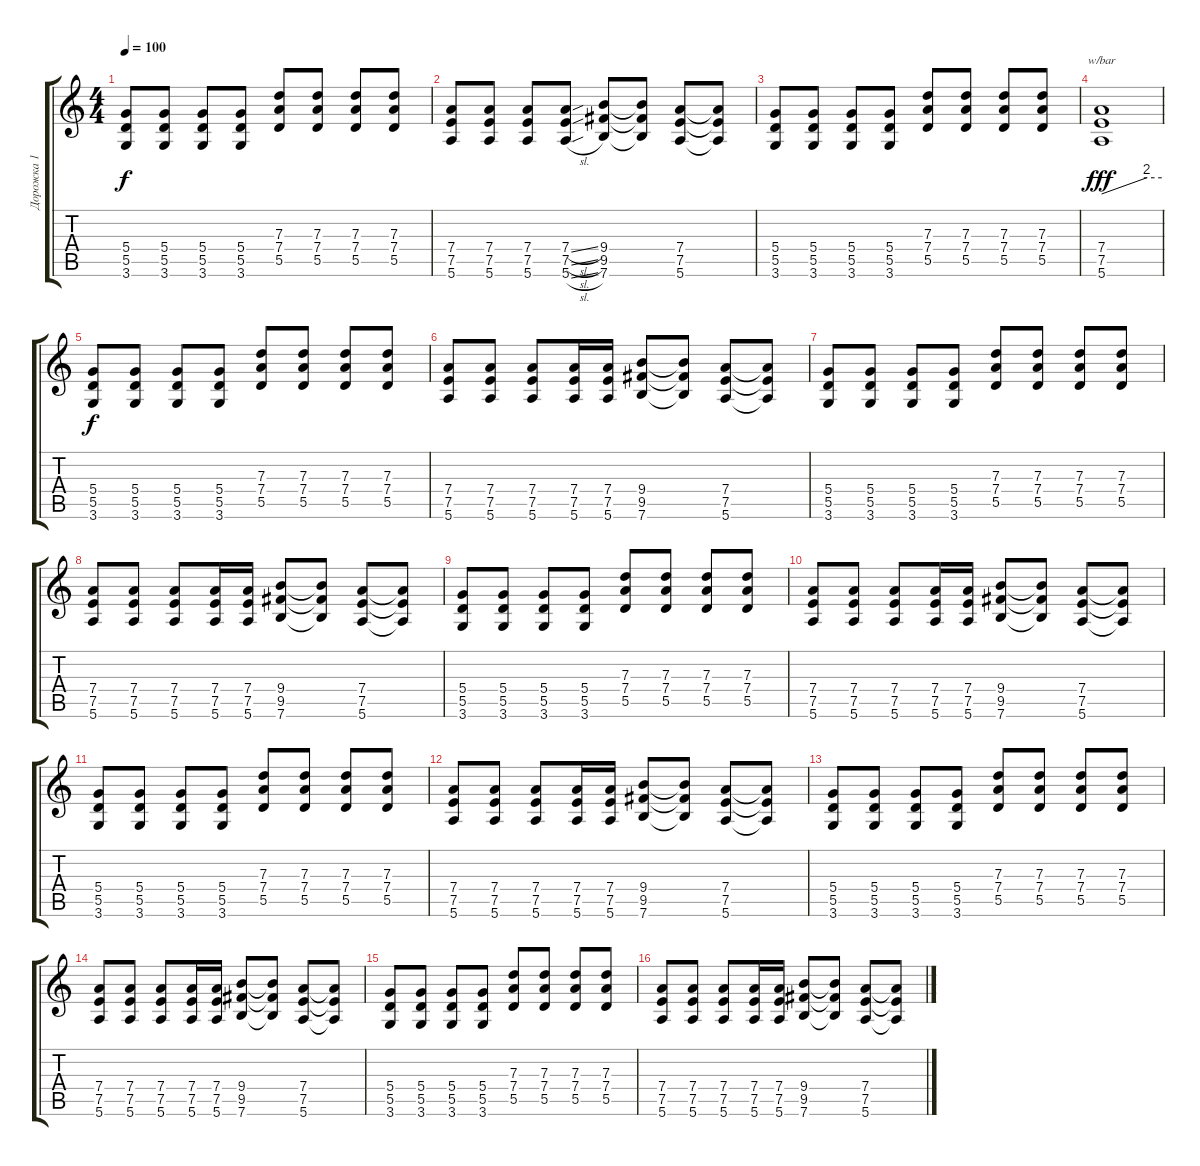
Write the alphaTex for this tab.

\track ("Дорожка 1" "Дорожка 1") {instrument distortionguitar}
\staff {score tabs}
\tuning (E4 B3 G3 D3 A2 E2) {hide}
\ts (4 4)
\tempo 100
\clef g2
\ks c
(5.4 5.5 3.6).8{dy f} (5.4 5.5 3.6).8 (5.4 5.5 3.6).8 (5.4 5.5 3.6).8 (7.3 7.4 5.5).8 (7.3 7.4 5.5).8 (7.3 7.4 5.5).8 (7.3 7.4 5.5).8 |
(7.4 7.5 5.6).8 (7.4 7.5 5.6).8 (7.4 7.5 5.6).8 (7.4{sl} 7.5{sl} 5.6{sl}).8 (9.4 9.5 7.6).8 (9.4{t} 9.5{t} 7.6{t}).8 (7.4 7.5 5.6).8 (7.4{t} 7.5{t} 5.6{t}).8 |
(5.4 5.5 3.6).8 (5.4 5.5 3.6).8 (5.4 5.5 3.6).8 (5.4 5.5 3.6).8 (7.3 7.4 5.5).8 (7.3 7.4 5.5).8 (7.3 7.4 5.5).8 (7.3 7.4 5.5).8 |
(7.4 7.5 5.6).1{tbe (custom default 0 0 45 8 60 8) dy fff} |
(5.4 5.5 3.6).8{dy f} (5.4 5.5 3.6).8 (5.4 5.5 3.6).8 (5.4 5.5 3.6).8 (7.3 7.4 5.5).8 (7.3 7.4 5.5).8 (7.3 7.4 5.5).8 (7.3 7.4 5.5).8 |
(7.4 7.5 5.6).8 (7.4 7.5 5.6).8 (7.4 7.5 5.6).8 (7.4 7.5 5.6).16 (7.4 7.5 5.6).16 (9.4 9.5 7.6).8 (9.4{t} 9.5{t} 7.6{t}).8 (7.4 7.5 5.6).8 (7.4{t} 7.5{t} 5.6{t}).8 |
(5.4 5.5 3.6).8 (5.4 5.5 3.6).8 (5.4 5.5 3.6).8 (5.4 5.5 3.6).8 (7.3 7.4 5.5).8 (7.3 7.4 5.5).8 (7.3 7.4 5.5).8 (7.3 7.4 5.5).8 |
(7.4 7.5 5.6).8 (7.4 7.5 5.6).8 (7.4 7.5 5.6).8 (7.4 7.5 5.6).16 (7.4 7.5 5.6).16 (9.4 9.5 7.6).8 (9.4{t} 9.5{t} 7.6{t}).8 (7.4 7.5 5.6).8 (7.4{t} 7.5{t} 5.6{t}).8 |
(5.4 5.5 3.6).8 (5.4 5.5 3.6).8 (5.4 5.5 3.6).8 (5.4 5.5 3.6).8 (7.3 7.4 5.5).8 (7.3 7.4 5.5).8 (7.3 7.4 5.5).8 (7.3 7.4 5.5).8 |
(7.4 7.5 5.6).8 (7.4 7.5 5.6).8 (7.4 7.5 5.6).8 (7.4 7.5 5.6).16 (7.4 7.5 5.6).16 (9.4 9.5 7.6).8 (9.4{t} 9.5{t} 7.6{t}).8 (7.4 7.5 5.6).8 (7.4{t} 7.5{t} 5.6{t}).8 |
(5.4 5.5 3.6).8 (5.4 5.5 3.6).8 (5.4 5.5 3.6).8 (5.4 5.5 3.6).8 (7.3 7.4 5.5).8 (7.3 7.4 5.5).8 (7.3 7.4 5.5).8 (7.3 7.4 5.5).8 |
(7.4 7.5 5.6).8 (7.4 7.5 5.6).8 (7.4 7.5 5.6).8 (7.4 7.5 5.6).16 (7.4 7.5 5.6).16 (9.4 9.5 7.6).8 (9.4{t} 9.5{t} 7.6{t}).8 (7.4 7.5 5.6).8 (7.4{t} 7.5{t} 5.6{t}).8 |
(5.4 5.5 3.6).8 (5.4 5.5 3.6).8 (5.4 5.5 3.6).8 (5.4 5.5 3.6).8 (7.3 7.4 5.5).8 (7.3 7.4 5.5).8 (7.3 7.4 5.5).8 (7.3 7.4 5.5).8 |
(7.4 7.5 5.6).8 (7.4 7.5 5.6).8 (7.4 7.5 5.6).8 (7.4 7.5 5.6).16 (7.4 7.5 5.6).16 (9.4 9.5 7.6).8 (9.4{t} 9.5{t} 7.6{t}).8 (7.4 7.5 5.6).8 (7.4{t} 7.5{t} 5.6{t}).8 |
(5.4 5.5 3.6).8 (5.4 5.5 3.6).8 (5.4 5.5 3.6).8 (5.4 5.5 3.6).8 (7.3 7.4 5.5).8 (7.3 7.4 5.5).8 (7.3 7.4 5.5).8 (7.3 7.4 5.5).8 |
(7.4 7.5 5.6).8 (7.4 7.5 5.6).8 (7.4 7.5 5.6).8 (7.4 7.5 5.6).16 (7.4 7.5 5.6).16 (9.4 9.5 7.6).8 (9.4{t} 9.5{t} 7.6{t}).8 (7.4 7.5 5.6).8 (7.4{t} 7.5{t} 5.6{t}).8
